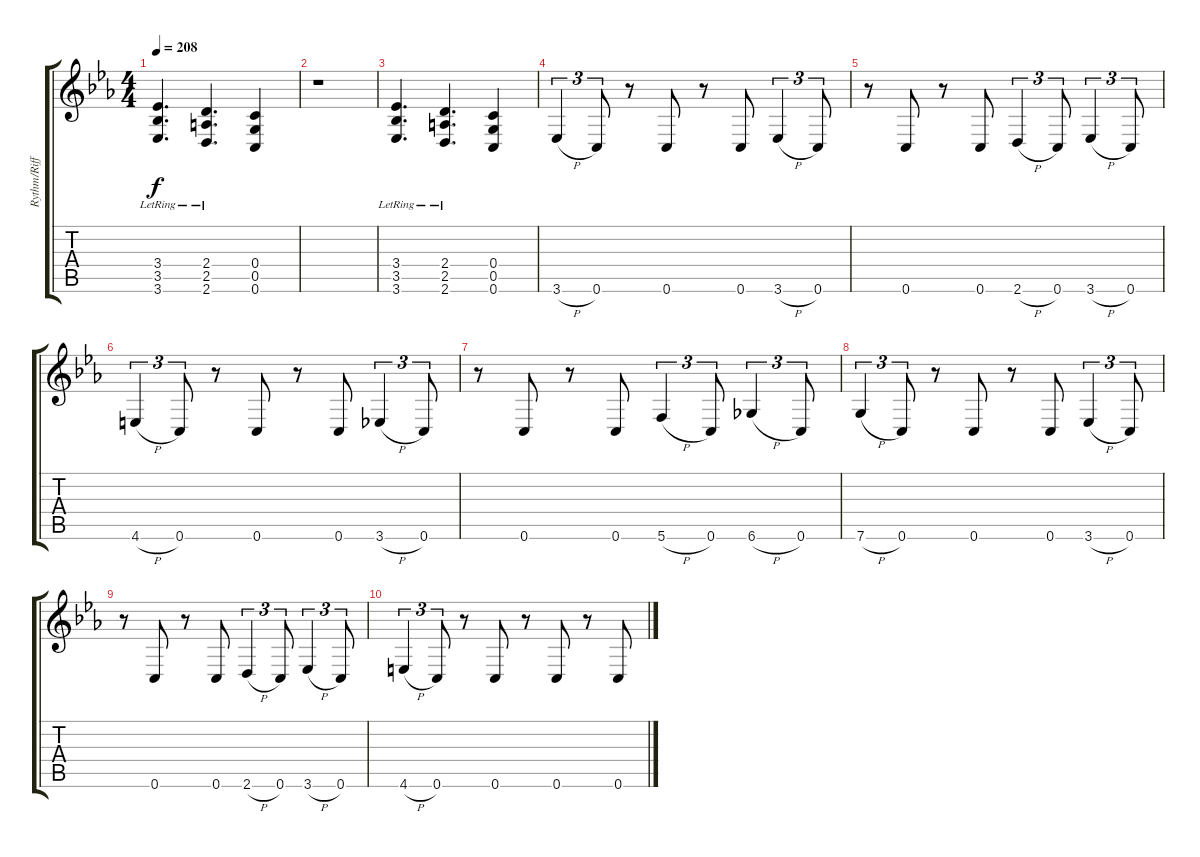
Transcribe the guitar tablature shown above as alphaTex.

\track ("Rythm/Riff" "Rythm/Riff") {instrument acousticguitarsteel}
\staff {score tabs}
\tuning (D4 A3 F3 C3 G2 C2) {hide}
\ts (4 4)
\tempo 208
\clef g2
\ks cminor
(3.4{lr} 3.5{lr} 3.6{lr}).4{d dy f volume 16} (2.4{lr} 2.5{lr} 2.6{lr}).4{d} (0.4 0.5 0.6).4 |
r.1 |
(3.4{lr} 3.5{lr} 3.6{lr}).4{d} (2.4{lr} 2.5{lr} 2.6{lr}).4{d} (0.4 0.5 0.6).4 |
3.6{h}.4{tu (3 2) volume 13 balance 0 instrument acousticguitarsteel} 0.6.8{tu (3 2)} r.8 0.6.8 r.8 0.6.8 3.6{h}.4{tu (3 2)} 0.6.8{tu (3 2)} |
r.8 0.6.8 r.8 0.6.8 2.6{h}.4{tu (3 2)} 0.6.8{tu (3 2)} 3.6{h}.4{tu (3 2)} 0.6.8{tu (3 2)} |
4.6{h}.4{tu (3 2)} 0.6.8{tu (3 2)} r.8 0.6.8 r.8 0.6.8 3.6{h}.4{tu (3 2)} 0.6.8{tu (3 2)} |
r.8 0.6.8 r.8 0.6.8 5.6{h}.4{tu (3 2)} 0.6.8{tu (3 2)} 6.6{h}.4{tu (3 2)} 0.6.8{tu (3 2)} |
7.6{h}.4{tu (3 2)} 0.6.8{tu (3 2)} r.8 0.6.8 r.8 0.6.8 3.6{h}.4{tu (3 2)} 0.6.8{tu (3 2)} |
r.8 0.6.8 r.8 0.6.8 2.6{h}.4{tu (3 2)} 0.6.8{tu (3 2)} 3.6{h}.4{tu (3 2)} 0.6.8{tu (3 2)} |
4.6{h}.4{tu (3 2)} 0.6.8{tu (3 2)} r.8 0.6.8 r.8 0.6.8 r.8 0.6.8
